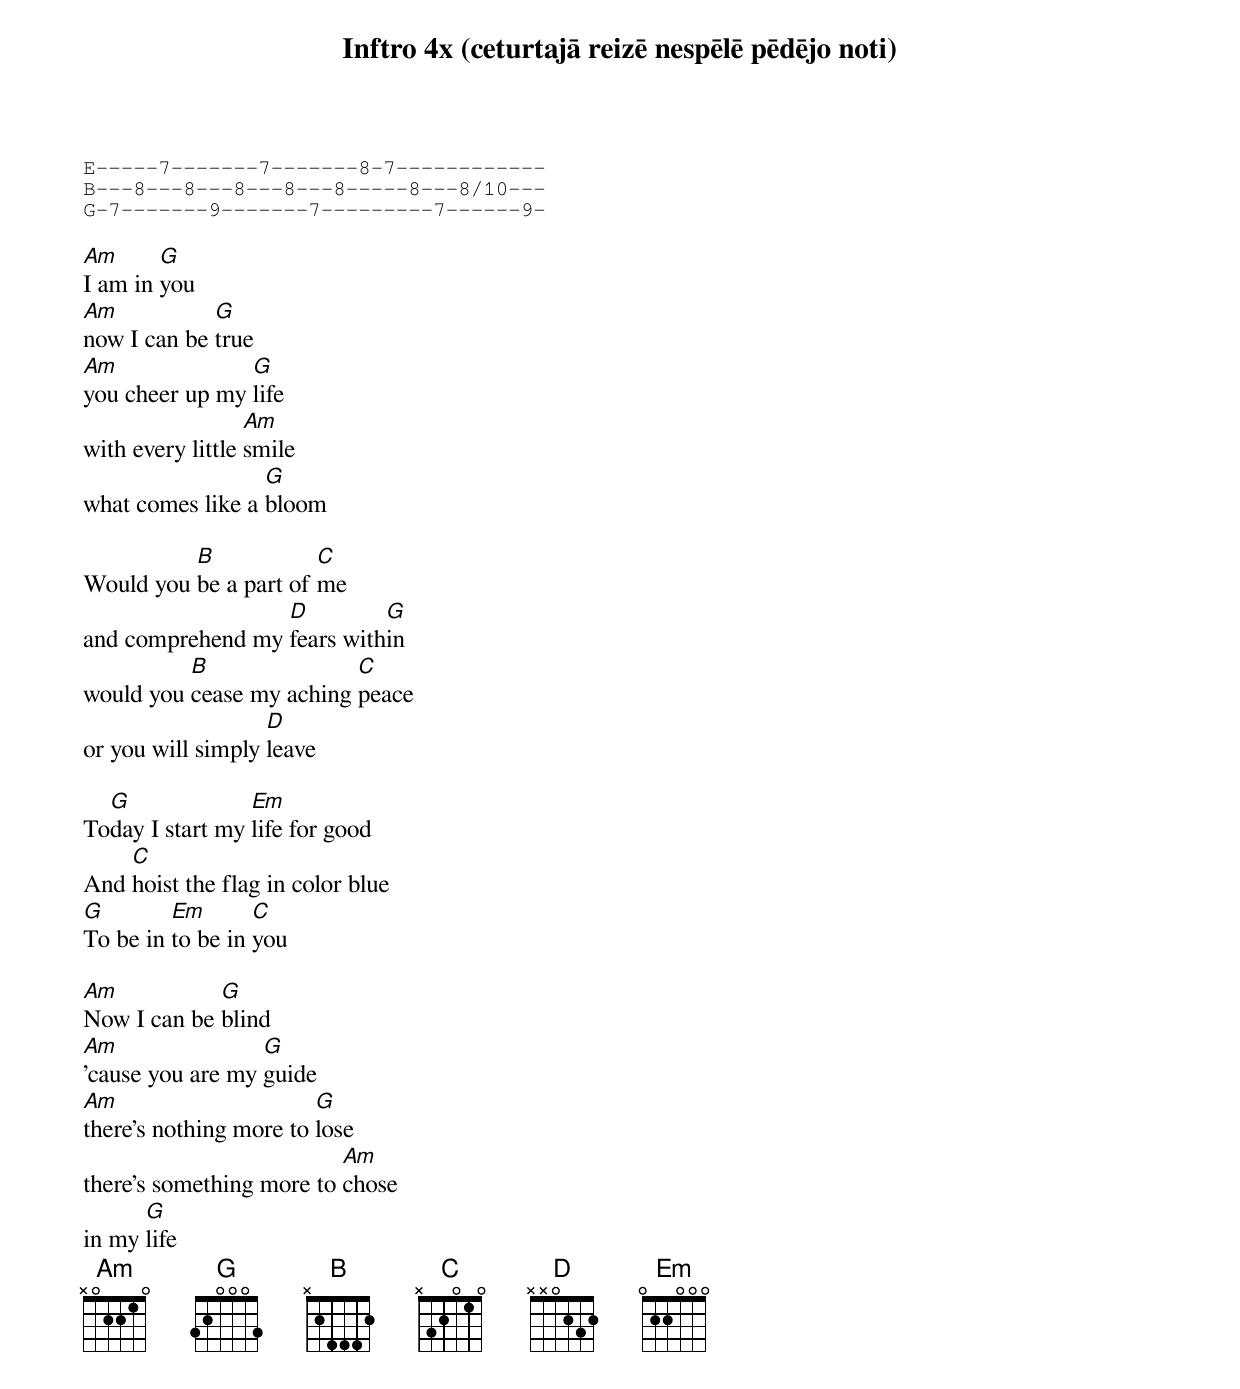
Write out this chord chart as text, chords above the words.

Inftro 4x (ceturtajā reizē nespēlē pēdējo noti)
E-----7-------7-------8-7------------
B---8---8---8---8---8-----8---8/10---
G-7-------9-------7---------7------9-

Am      G
I am in you
Am           G
now I can be true
Am              G
you cheer up my life
                  Am
with every little smile
                  G
what comes like a bloom

          B            C
Would you be a part of me
                  D         G
and comprehend my fears within
          B               C
would you cease my aching peace
                   D
or you will simply leave

  G              Em
Today I start my life for good
    C
And hoist the flag in color blue
G        Em       C
To be in to be in you

Am           G
Now I can be blind
Am                G
'cause you are my guide
Am                      G
there's nothing more to lose
                          Am
there's something more to chose
      G
in my life
